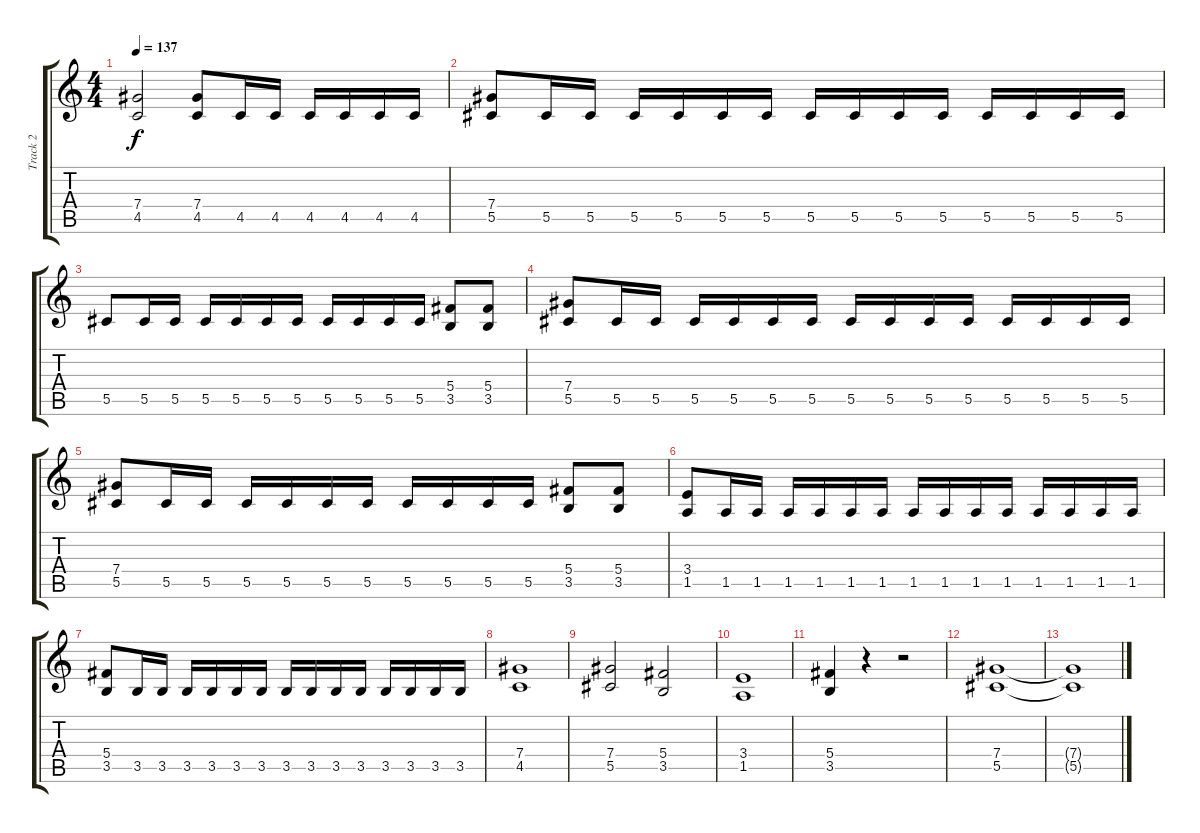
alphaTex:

\track ("Track 2" "Track 2") {instrument distortionguitar}
\staff {score tabs}
\tuning (Eb4 Bb3 Gb3 Db3 Ab2 Eb2) {hide}
\ts (4 4)
\tempo 137
\clef g2
\ks c
(7.4 4.5).2{dy f} (7.4 4.5).8 4.5.16 4.5.16 4.5.16 4.5.16 4.5.16 4.5.16 |
(7.4 5.5).8 5.5.16 5.5.16 5.5.16 5.5.16 5.5.16 5.5.16 5.5.16 5.5.16 5.5.16 5.5.16 5.5.16 5.5.16 5.5.16 5.5.16 |
5.5.8 5.5.16 5.5.16 5.5.16 5.5.16 5.5.16 5.5.16 5.5.16 5.5.16 5.5.16 5.5.16 (5.4 3.5).8 (5.4 3.5).8 |
(7.4 5.5).8 5.5.16 5.5.16 5.5.16 5.5.16 5.5.16 5.5.16 5.5.16 5.5.16 5.5.16 5.5.16 5.5.16 5.5.16 5.5.16 5.5.16 |
(7.4 5.5).8 5.5.16 5.5.16 5.5.16 5.5.16 5.5.16 5.5.16 5.5.16 5.5.16 5.5.16 5.5.16 (5.4 3.5).8 (5.4 3.5).8 |
(3.4 1.5).8 1.5.16 1.5.16 1.5.16 1.5.16 1.5.16 1.5.16 1.5.16 1.5.16 1.5.16 1.5.16 1.5.16 1.5.16 1.5.16 1.5.16 |
(5.4 3.5).8 3.5.16 3.5.16 3.5.16 3.5.16 3.5.16 3.5.16 3.5.16 3.5.16 3.5.16 3.5.16 3.5.16 3.5.16 3.5.16 3.5.16 |
(7.4 4.5).1 |
(7.4 5.5).2 (5.4 3.5).2 |
(3.4 1.5).1 |
(5.4 3.5).4 r.4 r.2 |
(7.4 5.5).1 |
(7.4{t} 5.5{t}).1
